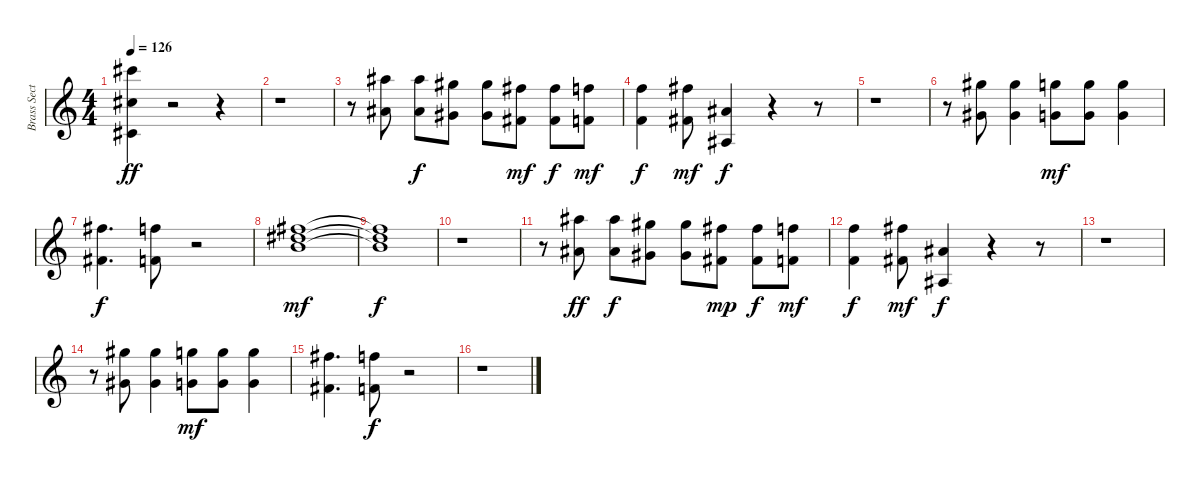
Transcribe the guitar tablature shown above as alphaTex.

\track ("Brass Section 1" "Brass Sect") {instrument brasssection}
\staff {score}
\tuning (E4 B3 G3 D3 A2 E2) {hide}
\ts (4 4)
\tempo 126
\clef g2
\ks c
(21.1 23.4 21.6).4{dy ff} r.2 r.4 |
r.1 |
r.8 (18.1 20.4).8 (18.1 20.4).8{dy f} (16.1 18.4).8 (16.1 18.4).8 (14.1 16.4).8{dy mf} (14.1 16.4).8{dy f} (13.1 15.4).8{dy mf} |
(13.1 15.4).4{dy f} (14.1 16.4).8{dy mf} (15.3 13.5).4{dy f} r.4 r.8 |
r.1 |
r.8 (16.1 18.4).8 (16.1 18.4).4 (15.1 17.4).8{dy mf} (15.1 17.4).8 (15.1 17.4).4 |
(14.1 16.4).4{d dy f} (13.1 15.4).8 r.2 |
(14.1 16.2 16.3).1{dy mf} |
(14.1{t} 16.2{t} 16.3{t}).1{dy f} |
r.1 |
r.8 (18.1 20.4).8{dy ff} (18.1 20.4).8{dy f} (16.1 18.4).8 (16.1 18.4).8 (14.1 16.4).8{dy mp} (14.1 16.4).8{dy f} (13.1 15.4).8{dy mf} |
(13.1 15.4).4{dy f} (14.1 16.4).8{dy mf} (15.3 13.5).4{dy f} r.4 r.8 |
r.1 |
r.8 (16.1 18.4).8 (16.1 18.4).4 (15.1 17.4).8{dy mf} (15.1 17.4).8 (15.1 17.4).4 |
(14.1 16.4).4{d} (13.1 15.4).8{dy f} r.2 |
r.1
